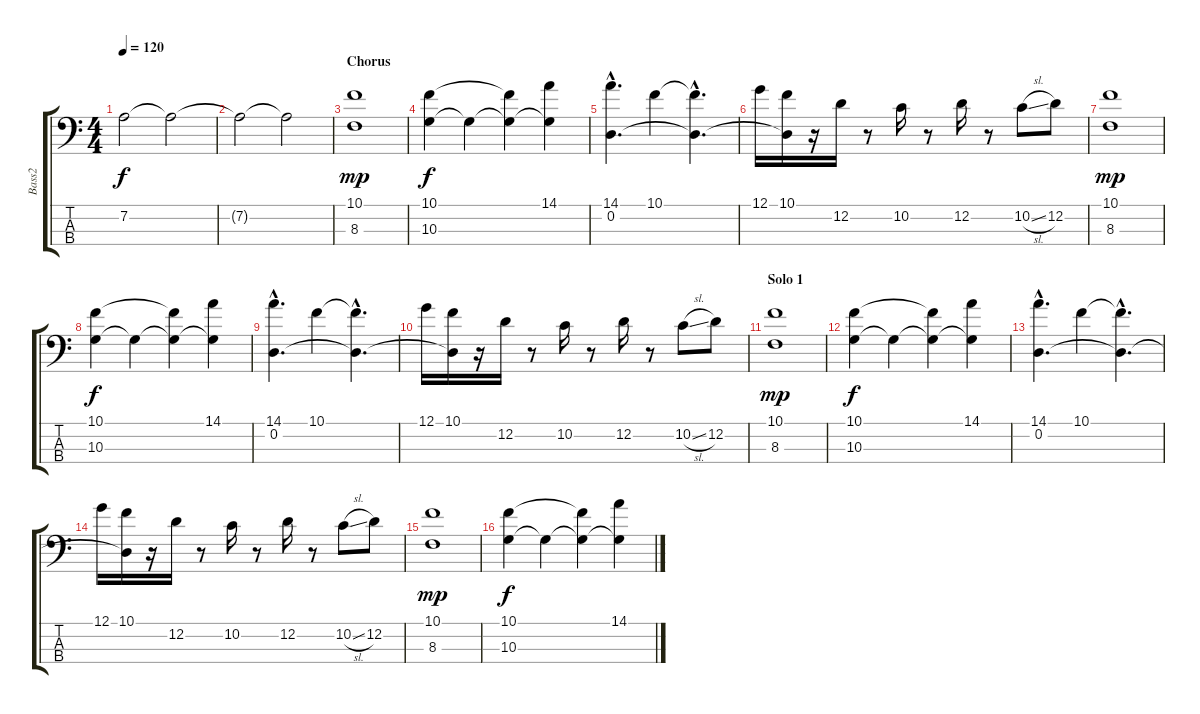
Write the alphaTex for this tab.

\track ("Bass2" "Bass2") {instrument electricbassfinger}
\staff {score tabs}
\tuning (G2 D2 A1 E1) {hide}
\ts (4 4)
\tempo 120
\clef f4
\ks c
7.2.2{dy f} 7.2{t}.2 |
7.2{t}.2 7.2{t}.2 |
\section ("" "Chorus")
(10.1 8.3).1{dy mp} |
(10.1 10.3).4{dy f} 10.3{t}.4 (10.1{t} 10.3{t}).4 (14.1 10.3{t}).4 |
(14.1{hac} 0.2{hac}).4{d} 10.1.4 (10.1{hac t} 0.2{hac t}).4{d} |
12.1.16 (10.1 0.2{t}).16 r.16 12.2.16 r.8 10.2.16 r.8 12.2.16 r.8 10.2{sl}.8 12.2.8 |
(10.1 8.3).1{dy mp} |
(10.1 10.3).4{dy f} 10.3{t}.4 (10.1{t} 10.3{t}).4 (14.1 10.3{t}).4 |
(14.1{hac} 0.2{hac}).4{d} 10.1.4 (10.1{hac t} 0.2{hac t}).4{d} |
12.1.16 (10.1 0.2{t}).16 r.16 12.2.16 r.8 10.2.16 r.8 12.2.16 r.8 10.2{sl}.8 12.2.8 |
\section ("" "Solo 1")
(10.1 8.3).1{dy mp} |
(10.1 10.3).4{dy f} 10.3{t}.4 (10.1{t} 10.3{t}).4 (14.1 10.3{t}).4 |
(14.1{hac} 0.2{hac}).4{d} 10.1.4 (10.1{hac t} 0.2{hac t}).4{d} |
12.1.16 (10.1 0.2{t}).16 r.16 12.2.16 r.8 10.2.16 r.8 12.2.16 r.8 10.2{sl}.8 12.2.8 |
(10.1 8.3).1{dy mp} |
(10.1 10.3).4{dy f} 10.3{t}.4 (10.1{t} 10.3{t}).4 (14.1 10.3{t}).4
